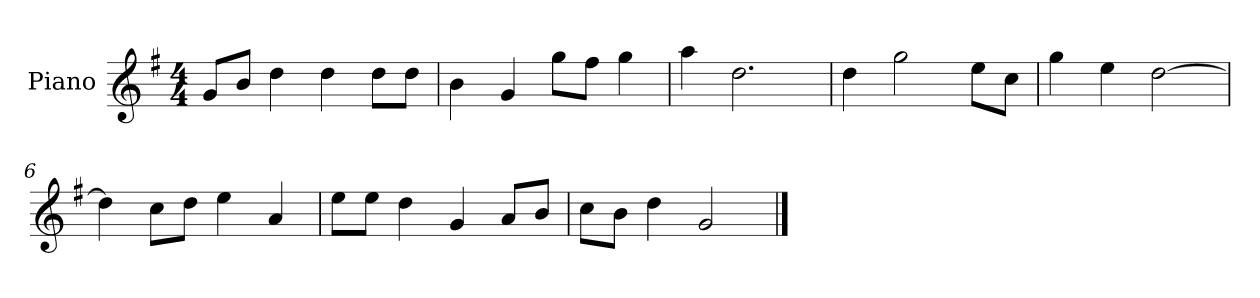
**kern
*part1
*staff1
*I"Piano
*I'P-no
*clefG2
*k[f#]
*M4/4
*MM90
=1
8g/L
8b/J
4dd\
4dd\
8dd\L
8dd\J
=2
4b\
4g/
8gg\L
8ff#\J
4gg\
=3
4aa\
2.dd\
=4
4dd\
2gg\
8ee\L
8cc\J
=5
4gg\
4ee\
[2dd\
=6
4dd\]
8cc\L
8dd\J
4ee\
4a/
=7
8ee\L
8ee\J
4dd\
4g/
8a/L
8b/J
!!LO:LB:g=z
=8
8cc\L
8b\J
4dd\
2g/
==
*-
